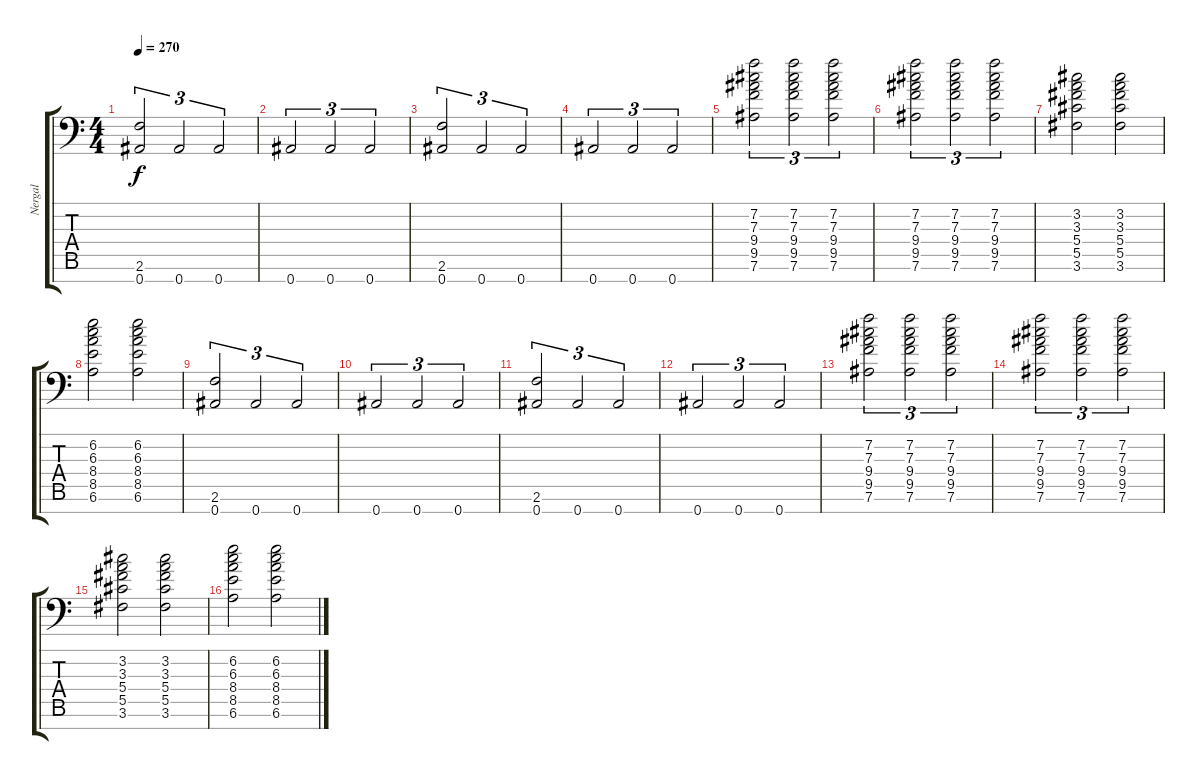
\track ("Nergal" "Nergal") {instrument distortionguitar}
\staff {score tabs}
\tuning (Eb4 Bb3 Gb3 Db3 Ab2 Eb2 Bb1) {hide}
\ts (4 4)
\tempo 270
\clef f4
\ks c
(2.6 0.7).2{tu (3 2) dy f} 0.7.2{tu (3 2)} 0.7.2{tu (3 2)} |
0.7.2{tu (3 2)} 0.7.2{tu (3 2)} 0.7.2{tu (3 2)} |
(2.6 0.7).2{tu (3 2)} 0.7.2{tu (3 2)} 0.7.2{tu (3 2)} |
0.7.2{tu (3 2)} 0.7.2{tu (3 2)} 0.7.2{tu (3 2)} |
(7.2 7.3 9.4 9.5 7.6).2{tu (3 2)} (7.2 7.3 9.4 9.5 7.6).2{tu (3 2)} (7.2 7.3 9.4 9.5 7.6).2{tu (3 2)} |
(7.2 7.3 9.4 9.5 7.6).2{tu (3 2)} (7.2 7.3 9.4 9.5 7.6).2{tu (3 2)} (7.2 7.3 9.4 9.5 7.6).2{tu (3 2)} |
(3.2 3.3 5.4 5.5 3.6).2 (3.2 3.3 5.4 5.5 3.6).2 |
(6.2 6.3 8.4 8.5 6.6).2 (6.2 6.3 8.4 8.5 6.6).2 |
(2.6 0.7).2{tu (3 2)} 0.7.2{tu (3 2)} 0.7.2{tu (3 2)} |
0.7.2{tu (3 2)} 0.7.2{tu (3 2)} 0.7.2{tu (3 2)} |
(2.6 0.7).2{tu (3 2)} 0.7.2{tu (3 2)} 0.7.2{tu (3 2)} |
0.7.2{tu (3 2)} 0.7.2{tu (3 2)} 0.7.2{tu (3 2)} |
(7.2 7.3 9.4 9.5 7.6).2{tu (3 2)} (7.2 7.3 9.4 9.5 7.6).2{tu (3 2)} (7.2 7.3 9.4 9.5 7.6).2{tu (3 2)} |
(7.2 7.3 9.4 9.5 7.6).2{tu (3 2)} (7.2 7.3 9.4 9.5 7.6).2{tu (3 2)} (7.2 7.3 9.4 9.5 7.6).2{tu (3 2)} |
(3.2 3.3 5.4 5.5 3.6).2 (3.2 3.3 5.4 5.5 3.6).2 |
(6.2 6.3 8.4 8.5 6.6).2 (6.2 6.3 8.4 8.5 6.6).2
